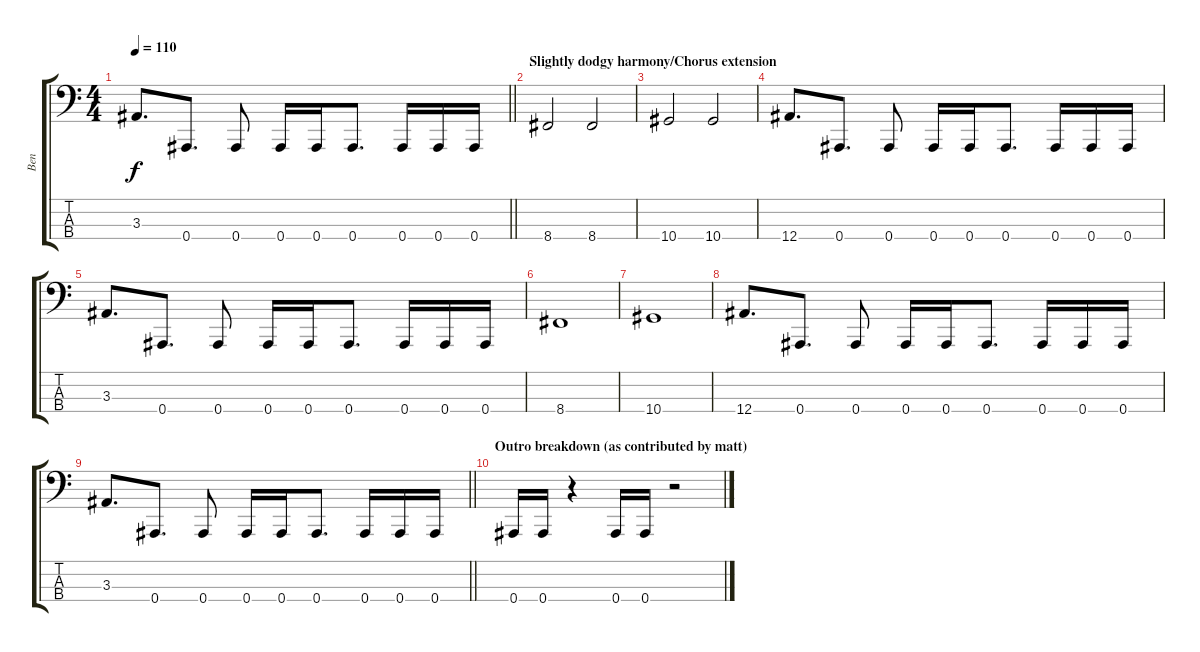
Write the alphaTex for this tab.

\track ("Ben" "Ben") {instrument slapbass1}
\staff {score tabs}
\tuning (F2 C2 G1 Bb0) {hide}
\ts (4 4)
\tempo 110
\clef f4
\barLineRight lightlight
\ks c
3.3.8{d dy f} 0.4.8{d} 0.4.8 0.4.16 0.4.16 0.4.8{d} 0.4.16 0.4.16 0.4.16 |
\section ("" "Slightly dodgy harmony/Chorus extension")
8.4.2 8.4.2 |
10.4.2 10.4.2 |
12.4.8{d} 0.4.8{d} 0.4.8 0.4.16 0.4.16 0.4.8{d} 0.4.16 0.4.16 0.4.16 |
3.3.8{d} 0.4.8{d} 0.4.8 0.4.16 0.4.16 0.4.8{d} 0.4.16 0.4.16 0.4.16 |
8.4.1 |
10.4.1 |
12.4.8{d} 0.4.8{d} 0.4.8 0.4.16 0.4.16 0.4.8{d} 0.4.16 0.4.16 0.4.16 |
\barLineRight lightlight
3.3.8{d} 0.4.8{d} 0.4.8 0.4.16 0.4.16 0.4.8{d} 0.4.16 0.4.16 0.4.16 |
\section ("" "Outro breakdown (as contributed by matt)")
0.4.16 0.4.16 r.4 0.4.16 0.4.16 r.2
